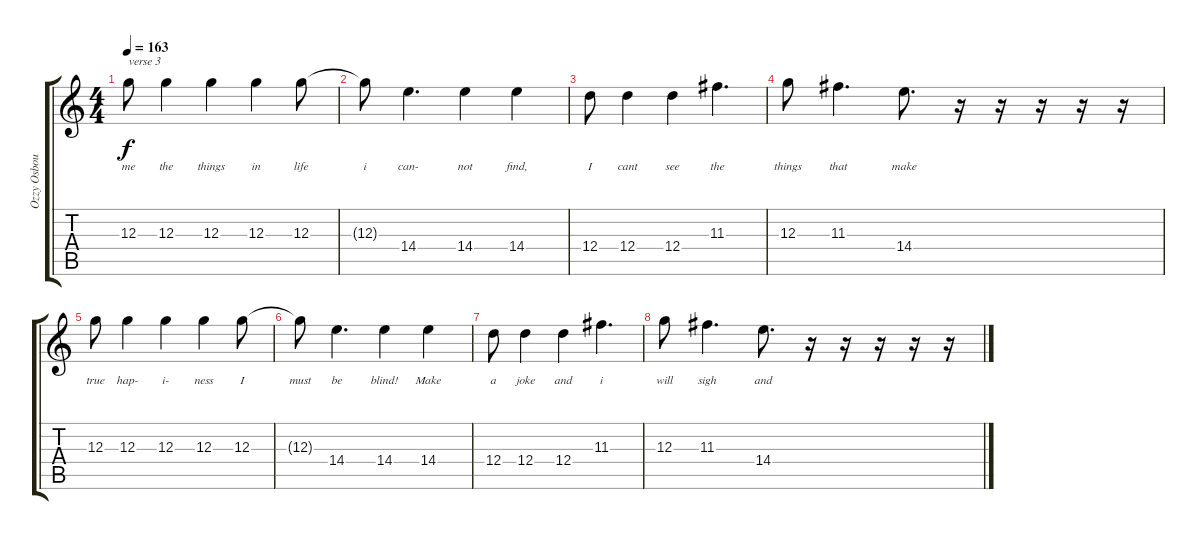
\track ("Ozzy Osbourne" "Ozzy Osbou") {instrument distortionguitar}
\staff {score tabs}
\tuning (E4 B3 G3 D3 A2 E2) {hide}
\ts (4 4)
\tempo 163
\clef g2
\ks c
12.3.8{txt "verse 3" lyrics (0 "me") lyrics (1 "") lyrics (2 "") lyrics (3 "") lyrics (4 "") dy f} 12.3.4{lyrics (0 "the") lyrics (1 "") lyrics (2 "") lyrics (3 "") lyrics (4 "")} 12.3.4{lyrics (0 "things") lyrics (1 "") lyrics (2 "") lyrics (3 "") lyrics (4 "")} 12.3.4{lyrics (0 "in") lyrics (1 "") lyrics (2 "") lyrics (3 "") lyrics (4 "")} 12.3.8{lyrics (0 "life") lyrics (1 "") lyrics (2 "") lyrics (3 "") lyrics (4 "")} |
12.3{t}.8{lyrics (0 "i") lyrics (1 "") lyrics (2 "") lyrics (3 "") lyrics (4 "")} 14.4.4{d lyrics (0 "can-") lyrics (1 "") lyrics (2 "") lyrics (3 "") lyrics (4 "")} 14.4.4{lyrics (0 "not") lyrics (1 "") lyrics (2 "") lyrics (3 "") lyrics (4 "")} 14.4.4{lyrics (0 "find,") lyrics (1 "") lyrics (2 "") lyrics (3 "") lyrics (4 "")} |
12.4.8{lyrics (0 "I") lyrics (1 "") lyrics (2 "") lyrics (3 "") lyrics (4 "")} 12.4.4{lyrics (0 "cant") lyrics (1 "") lyrics (2 "") lyrics (3 "") lyrics (4 "")} 12.4.4{lyrics (0 "see") lyrics (1 "") lyrics (2 "") lyrics (3 "") lyrics (4 "")} 11.3.4{d lyrics (0 "the") lyrics (1 "") lyrics (2 "") lyrics (3 "") lyrics (4 "")} |
12.3.8{lyrics (0 "things") lyrics (1 "") lyrics (2 "") lyrics (3 "") lyrics (4 "")} 11.3.4{d lyrics (0 "that") lyrics (1 "") lyrics (2 "") lyrics (3 "") lyrics (4 "")} 14.4.8{d lyrics (0 "make") lyrics (1 "") lyrics (2 "") lyrics (3 "") lyrics (4 "")} r.16 r.16 r.16 r.16 r.16 |
12.3.8{lyrics (0 "true") lyrics (1 "") lyrics (2 "") lyrics (3 "") lyrics (4 "")} 12.3.4{lyrics (0 "hap-") lyrics (1 "") lyrics (2 "") lyrics (3 "") lyrics (4 "")} 12.3.4{lyrics (0 "i-") lyrics (1 "") lyrics (2 "") lyrics (3 "") lyrics (4 "")} 12.3.4{lyrics (0 "ness") lyrics (1 "") lyrics (2 "") lyrics (3 "") lyrics (4 "")} 12.3.8{lyrics (0 "I") lyrics (1 "") lyrics (2 "") lyrics (3 "") lyrics (4 "")} |
12.3{t}.8{lyrics (0 "must") lyrics (1 "") lyrics (2 "") lyrics (3 "") lyrics (4 "")} 14.4.4{d lyrics (0 "be") lyrics (1 "") lyrics (2 "") lyrics (3 "") lyrics (4 "")} 14.4.4{lyrics (0 "blind!") lyrics (1 "") lyrics (2 "") lyrics (3 "") lyrics (4 "")} 14.4.4{lyrics (0 "Make") lyrics (1 "") lyrics (2 "") lyrics (3 "") lyrics (4 "")} |
12.4.8{lyrics (0 "a") lyrics (1 "") lyrics (2 "") lyrics (3 "") lyrics (4 "")} 12.4.4{lyrics (0 "joke") lyrics (1 "") lyrics (2 "") lyrics (3 "") lyrics (4 "")} 12.4.4{lyrics (0 "and") lyrics (1 "") lyrics (2 "") lyrics (3 "") lyrics (4 "")} 11.3.4{d lyrics (0 "i") lyrics (1 "") lyrics (2 "") lyrics (3 "") lyrics (4 "")} |
12.3.8{lyrics (0 "will") lyrics (1 "") lyrics (2 "") lyrics (3 "") lyrics (4 "")} 11.3.4{d lyrics (0 "sigh") lyrics (1 "") lyrics (2 "") lyrics (3 "") lyrics (4 "")} 14.4.8{d lyrics (0 "and") lyrics (1 "") lyrics (2 "") lyrics (3 "") lyrics (4 "")} r.16 r.16 r.16 r.16 r.16
